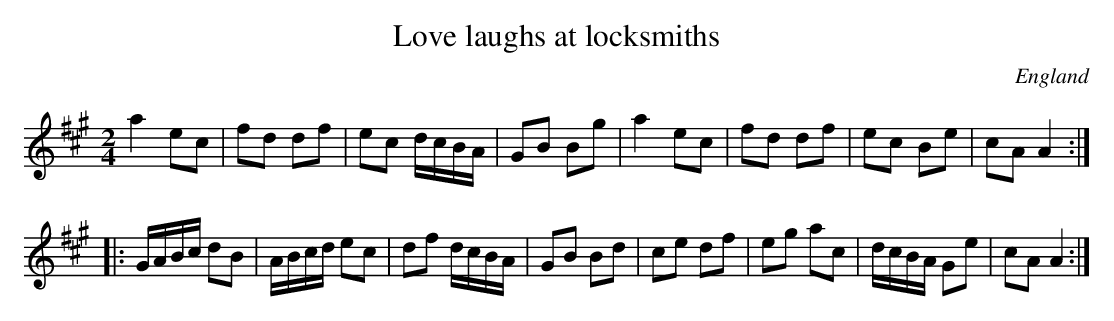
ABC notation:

X:1
T:Love laughs at locksmiths
O:England
M:2/4
K:A
a4 e2c2 | f2d2 d2f2 | e2c2 dcBA | G2B2 B2g2 |\
a4 e2c2 | f2d2 d2f2 | e2c2 B2e2 | c2A2 A4 :|*
|:GABc d2B2 | ABcd e2c2 | d2f2 dcBA | G2B2 B2d2 |\
c2e2 d2f2 | e2g2 a2c2 | dcBA G2e2 | c2A2 A4:|**
